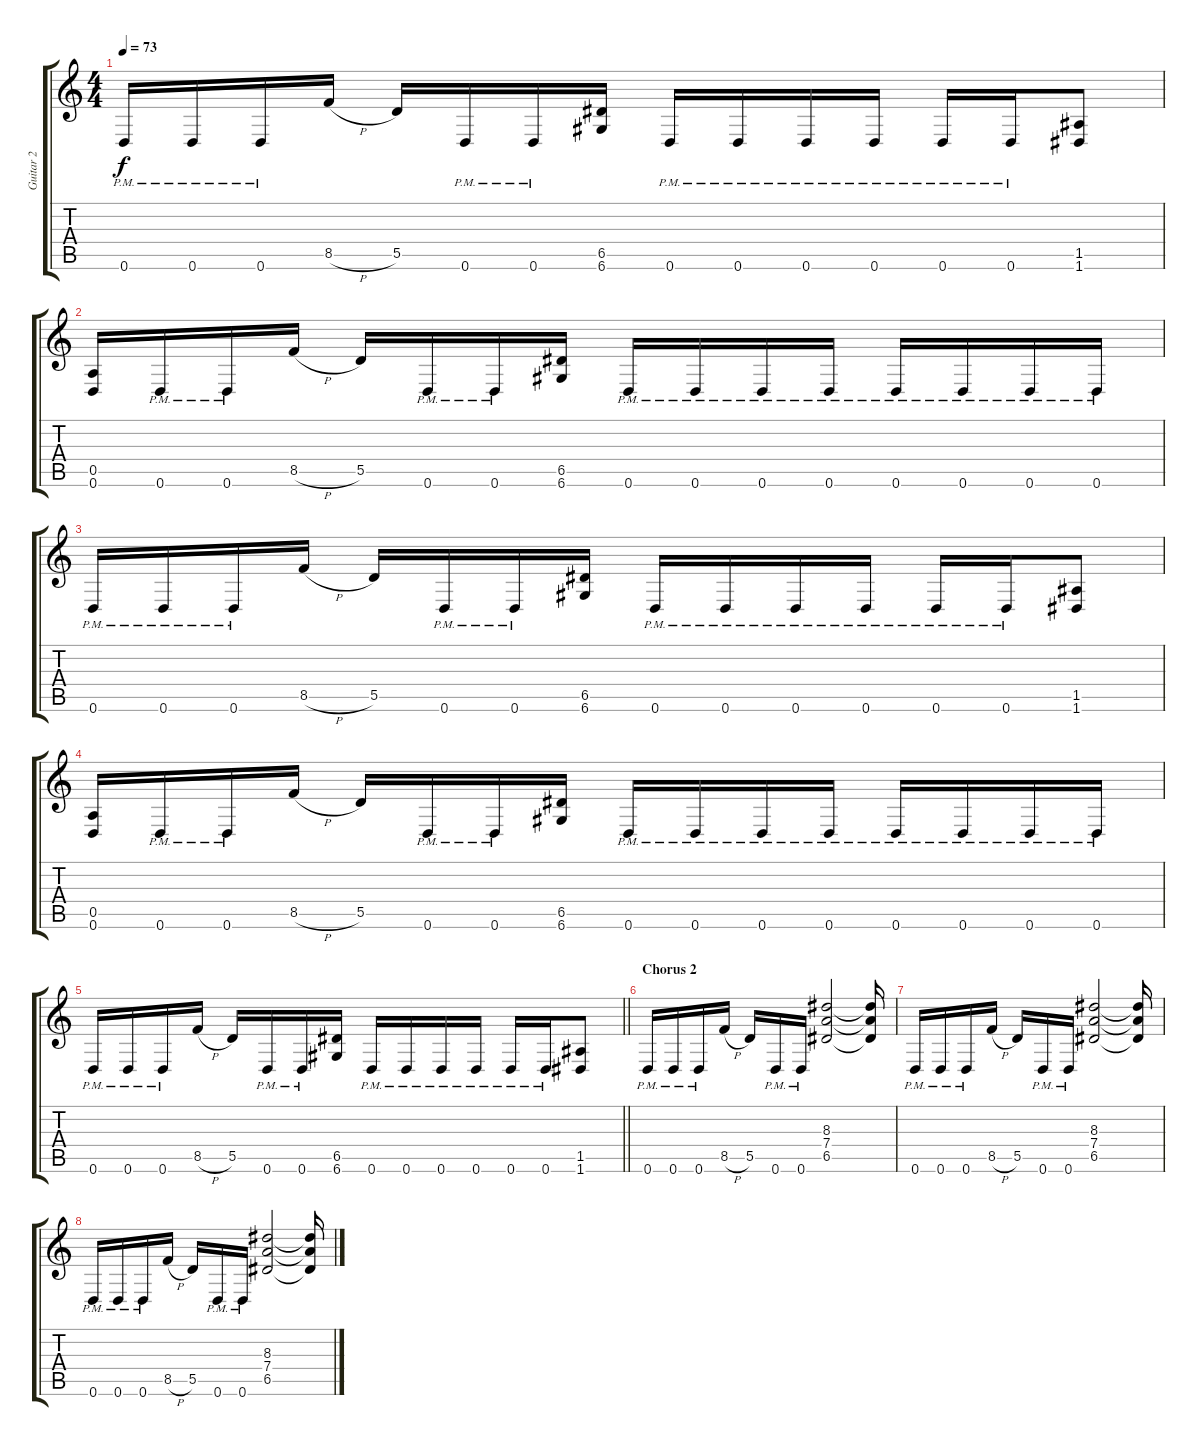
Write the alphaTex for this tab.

\track ("Guitar 2" "Guitar 2") {instrument distortionguitar}
\staff {score tabs}
\tuning (E4 B3 G3 D3 A2 D2) {hide}
\ts (4 4)
\tempo 73
\clef g2
\ks c
0.6{pm}.16{dy f} 0.6{pm}.16 0.6{pm}.16 8.5{h}.16 5.5.16 0.6{pm}.16 0.6{pm}.16 (6.5 6.6).16 0.6{pm}.16 0.6{pm}.16 0.6{pm}.16 0.6{pm}.16 0.6{pm}.16 0.6{pm}.16 (1.5 1.6).8 |
(0.5 0.6).16 0.6{pm}.16 0.6{pm}.16 8.5{h}.16 5.5.16 0.6{pm}.16 0.6{pm}.16 (6.5 6.6).16 0.6{pm}.16 0.6{pm}.16 0.6{pm}.16 0.6{pm}.16 0.6{pm}.16 0.6{pm}.16 0.6{pm}.16 0.6{pm}.16 |
0.6{pm}.16 0.6{pm}.16 0.6{pm}.16 8.5{h}.16 5.5.16 0.6{pm}.16 0.6{pm}.16 (6.5 6.6).16 0.6{pm}.16 0.6{pm}.16 0.6{pm}.16 0.6{pm}.16 0.6{pm}.16 0.6{pm}.16 (1.5 1.6).8 |
(0.5 0.6).16 0.6{pm}.16 0.6{pm}.16 8.5{h}.16 5.5.16 0.6{pm}.16 0.6{pm}.16 (6.5 6.6).16 0.6{pm}.16 0.6{pm}.16 0.6{pm}.16 0.6{pm}.16 0.6{pm}.16 0.6{pm}.16 0.6{pm}.16 0.6{pm}.16 |
\barLineRight lightlight
0.6{pm}.16 0.6{pm}.16 0.6{pm}.16 8.5{h}.16 5.5.16 0.6{pm}.16 0.6{pm}.16 (6.5 6.6).16 0.6{pm}.16 0.6{pm}.16 0.6{pm}.16 0.6{pm}.16 0.6{pm}.16 0.6{pm}.16 (1.5 1.6).8 |
\section ("" "Chorus 2")
0.6{pm}.16 0.6{pm}.16 0.6{pm}.16 8.5{h}.16 5.5.16 0.6{pm}.16 0.6{pm}.16 (8.3 7.4 6.5).2 (8.3{t} 7.4{t} 6.5{t}).16 |
0.6{pm}.16 0.6{pm}.16 0.6{pm}.16 8.5{h}.16 5.5.16 0.6{pm}.16 0.6{pm}.16 (8.3 7.4 6.5).2 (8.3{t} 7.4{t} 6.5{t}).16 |
0.6{pm}.16 0.6{pm}.16 0.6{pm}.16 8.5{h}.16 5.5.16 0.6{pm}.16 0.6{pm}.16 (8.3 7.4 6.5).2 (8.3{t} 7.4{t} 6.5{t}).16
